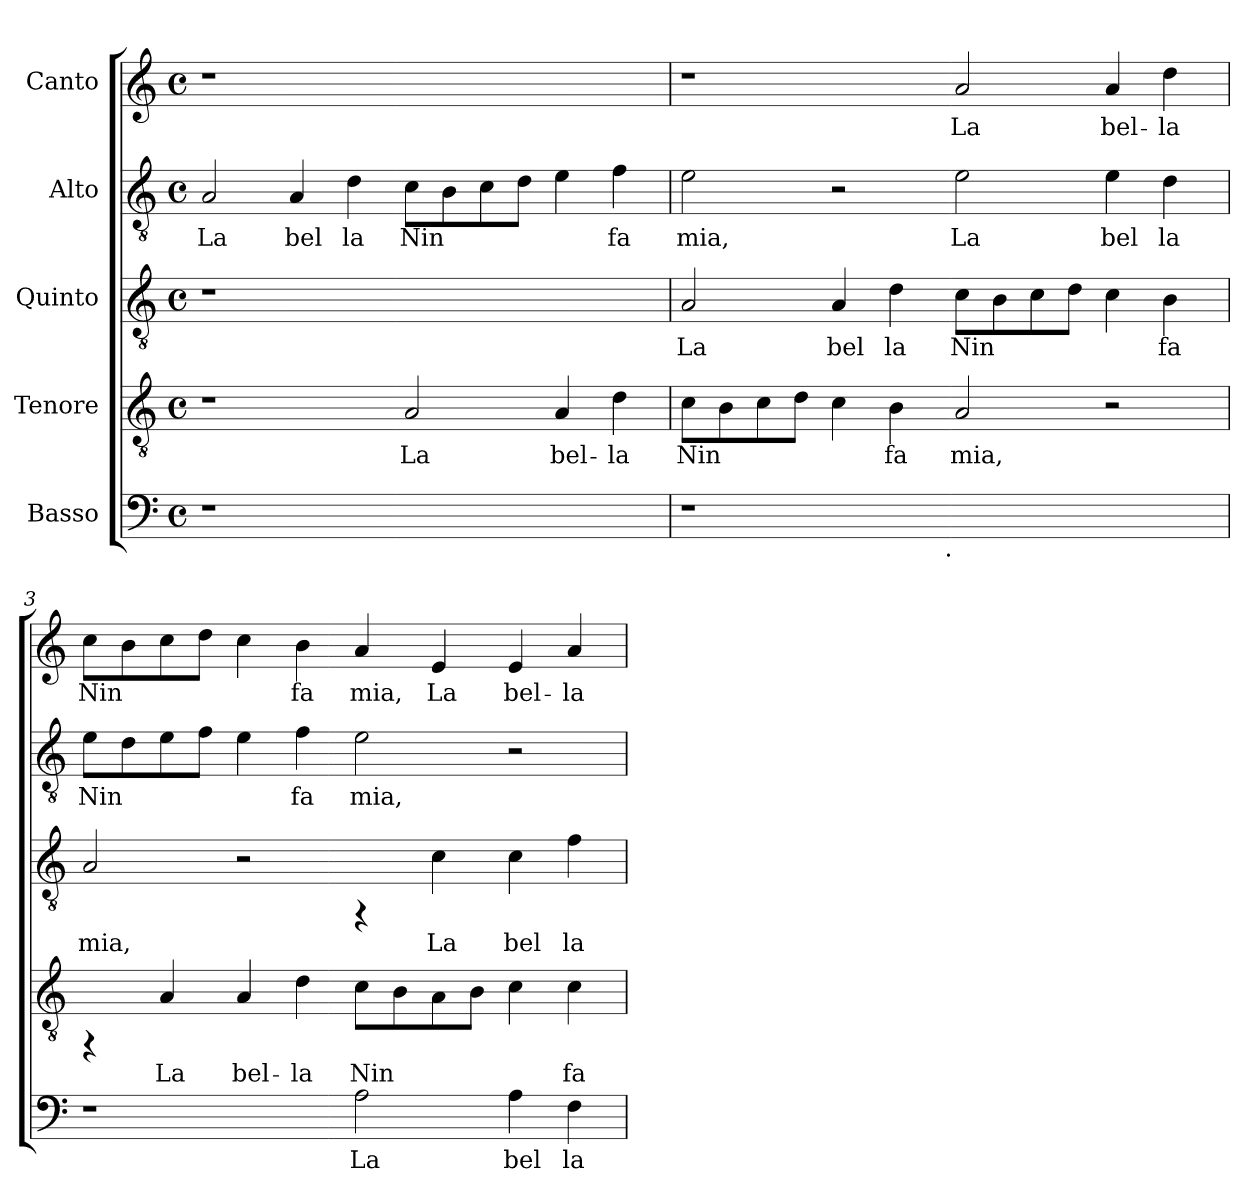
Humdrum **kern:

**kern	**text	**kern	**text	**kern	**text	**kern	**text	**kern	**text
*part5	*part5	*part4	*part4	*part3	*part3	*part2	*part2	*part1	*part1
*staff5	*staff5	*staff4	*staff4	*staff3	*staff3	*staff2	*staff2	*staff1	*staff1
*I"Basso	*	*I"Tenore	*	*I"Quinto	*	*I"Alto	*	*I"Canto	*
!!LO:PB:g=z
*stria5	*	*stria5	*	*stria5	*	*stria5	*	*stria5	*
*clefF4	*	*clefGv2	*	*clefGv2	*	*clefGv2	*	*clefG2	*
*k[]	*	*k[]	*	*k[]	*	*k[]	*	*k[]	*
*C:	*	*C:	*	*C:	*	*C:	*	*C:	*
*M4/4	*	*M4/4	*	*M4/4	*	*M4/4	*	*M4/4	*
*met(c)	*	*met(c)	*	*met(c)	*	*met(c)	*	*met(c)	*
=1	=1	=1	=1	=1	=1	=1	=1	=1	=1
!	!	!	!	!	!	!	!LO:LY:b:cj	!	!
1r	.	1r	.	1r	.	2A/	La	1r	.
!	!	!	!	!	!	!	!LO:LY:b:cj	!	!
.	.	.	.	.	.	4A/	bel	.	.
!	!	!	!	!	!	!	!LO:LY:b:cj	!	!
.	.	.	.	.	.	4d\	la	.	.
!	!	!	!LO:LY:b:cj	!	!	!	!LO:LY:b:cj	!	!
1ryy	.	2A/	La	1ryy	.	8c\L	Nin	1ryy	.
!	!	!	!	!	!	!	!LO:LY:b:cj	!	!
.	.	.	.	.	.	8B\	.	.	.
!	!	!	!	!	!	!	!LO:LY:b:cj	!	!
.	.	.	.	.	.	8c\	.	.	.
!	!	!	!	!	!	!	!LO:LY:b:cj	!	!
.	.	.	.	.	.	8d\J	.	.	.
!	!	!	!LO:LY:b:cj	!	!	!	!LO:LY:b:cj	!	!
.	.	4A/	bel-	.	.	4e\	.	.	.
!	!	!	!LO:LY:b:cj	!	!	!	!LO:LY:b:cj	!	!
.	.	4d\	-la	.	.	4f\	fa	.	.
=2	=2	=2	=2	=2	=2	=2	=2	=2	=2
!	!	!	!LO:LY:b:cj	!	!LO:LY:b:cj	!	!LO:LY:b:cj	!	!
*^	*	*	*	*	*	*	*	*	*
1r	2ryy	.	8c\L	Nin-	2A/	La	2e\	mia,	1r	.
!	!	!	!	!LO:LY:b:cj	!	!	!	!	!	!
.	.	.	8B\	--	.	.	.	.	.	.
!	!	!	!	!LO:LY:b:cj	!	!	!	!	!	!
.	.	.	8c\	--	.	.	.	.	.	.
!	!	!	!	!LO:LY:b:cj	!	!	!	!	!	!
.	.	.	8d\J	--	.	.	.	.	.	.
!	!	!	!	!LO:LY:b:cj	!	!LO:LY:b:cj	!	!	!	!
.	4ryy	.	4c\	--	4A/	bel	2r	.	.	.
!	!	!	!	!LO:LY:b:cj	!	!LO:LY:b:cj	!	!	!	!
.	8...ryy	.	4B\	-fa	4d\	la	.	.	.	.
!	!LO:TX:b:t=.	!	!	!	!	!	!	!	!	!
.	1ryy	.	.	.	.	.	.	.	.	.
!	!	!	!	!LO:LY:b:cj	!	!LO:LY:b:cj	!	!LO:LY:b:cj	!	!LO:LY:b:cj
1ryy	.	.	2A/	mia,	8c\L	Nin	2e\	La	2a/	La
!	!	!	!	!	!	!LO:LY:b:cj	!	!	!	!
.	.	.	.	.	8B\	.	.	.	.	.
!	!	!	!	!	!	!LO:LY:b:cj	!	!	!	!
.	.	.	.	.	8c\	.	.	.	.	.
!	!	!	!	!	!	!LO:LY:b:cj	!	!	!	!
.	.	.	.	.	8d\J	.	.	.	.	.
!	!	!	!	!	!	!LO:LY:b:cj	!	!LO:LY:b:cj	!	!LO:LY:b:cj
.	.	.	2r	.	4c\	.	4e\	bel	4a/	bel-
!	!	!	!	!	!	!LO:LY:b:cj	!	!LO:LY:b:cj	!	!LO:LY:b:cj
.	.	.	.	.	4B\	fa	4d\	la	4dd\	-la
.	64ryy	.	.	.	.	.	.	.	.	.
=3	=3	=3	=3	=3	=3	=3	=3	=3	=3	=3
!	!	!	!	!	!	!LO:LY:b:cj	!	!LO:LY:b:cj	!	!LO:LY:b:cj
*v	*v	*	*	*	*	*	*	*	*	*
1r	.	4rFF	.	2A/	mia,	8e\L	Nin	8cc\L	Nin-
!	!	!	!	!	!	!	!LO:LY:b:cj	!	!LO:LY:b:cj
.	.	.	.	.	.	8d\	.	8b\	--
!	!	!	!LO:LY:b:cj	!	!	!	!LO:LY:b:cj	!	!LO:LY:b:cj
.	.	4A/	La	.	.	8e\	.	8cc\	--
!	!	!	!	!	!	!	!LO:LY:b:cj	!	!LO:LY:b:cj
.	.	.	.	.	.	8f\J	.	8dd\J	--
!	!	!	!LO:LY:b:cj	!	!	!	!LO:LY:b:cj	!	!LO:LY:b:cj
.	.	4A/	bel-	2r	.	4e\	.	4cc\	--
!	!	!	!LO:LY:b:cj	!	!	!	!LO:LY:b:cj	!	!LO:LY:b:cj
.	.	4d\	-la	.	.	4f\	fa	4b\	-fa
!	!LO:LY:b:cj	!	!LO:LY:b:cj	!	!	!	!LO:LY:b:cj	!	!LO:LY:b:cj
2A\	La	8c\L	Nin-	4rFF	.	2e\	mia,	4a/	mia,
!	!	!	!LO:LY:b:cj	!	!	!	!	!	!
.	.	8B\	--	.	.	.	.	.	.
!	!	!	!LO:LY:b:cj	!	!LO:LY:b:cj	!	!	!	!LO:LY:b:cj
.	.	8A\	--	4c\	La	.	.	4e/	La
!	!	!	!LO:LY:b:cj	!	!	!	!	!	!
.	.	8B\J	--	.	.	.	.	.	.
!	!LO:LY:b:cj	!	!LO:LY:b:cj	!	!LO:LY:b:cj	!	!	!	!LO:LY:b:cj
4A\	bel	4c\	--	4c\	bel	2r	.	4e/	bel-
!	!LO:LY:b:cj	!	!LO:LY:b:cj	!	!LO:LY:b:cj	!	!	!	!LO:LY:b:cj
4F\	la	4c\	-fa	4f\	la	.	.	4a/	-la
=	=	=	=	=	=	=	=	=	=
*-	*-	*-	*-	*-	*-	*-	*-	*-	*-
